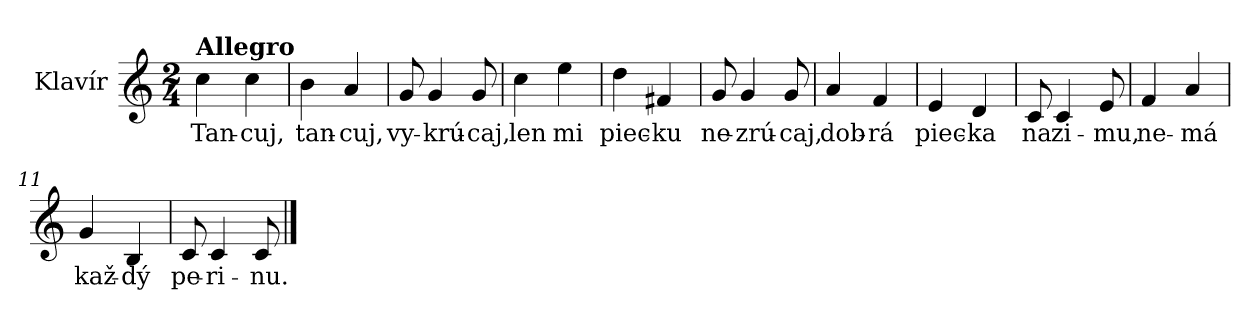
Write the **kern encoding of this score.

**kern	**text
*part1	*part1
*staff1	*staff1
*I"Klavír	*
*clefG2	*
*k[]	*
*M2/4	*
=1	=1
!LO:TX:a:B:t=Allegro	!
!	!LO:LY:b
4cc\	Tan-
!	!LO:LY:b
4cc\	-cuj,
=2	=2
!	!LO:LY:b
4b\	tan-
!	!LO:LY:b
4a/	-cuj,
=3	=3
!	!LO:LY:b
8g/	vy-
!	!LO:LY:b
4g/	-krú-
!	!LO:LY:b
8g/	-caj,
=4	=4
!	!LO:LY:b
4cc\	len
!	!LO:LY:b
4ee\	mi
=5	=5
!	!LO:LY:b
4dd\	piec-
!	!LO:LY:b
4f#X/	-ku
=6	=6
!	!LO:LY:b
8g/	ne-
!	!LO:LY:b
4g/	-zrú-
!	!LO:LY:b
8g/	-caj,
!!LO:LB:g=z
=7	=7
!	!LO:LY:b
4a/	dob-
!	!LO:LY:b
4f/	-rá
=8	=8
!	!LO:LY:b
4e/	piec-
!	!LO:LY:b
4d/	-ka
=9	=9
!	!LO:LY:b
8c/	na
!	!LO:LY:b
4c/	zi-
!	!LO:LY:b
8e/	-mu,
=10	=10
!	!LO:LY:b
4f/	ne-
!	!LO:LY:b
4a/	-má
=11	=11
!	!LO:LY:b
4g/	kaž-
!	!LO:LY:b
4B/	-dý
=12	=12
!	!LO:LY:b
8c/	pe-
!	!LO:LY:b
4c/	-ri-
!	!LO:LY:b
8c/	-nu.
==	==
*-	*-
